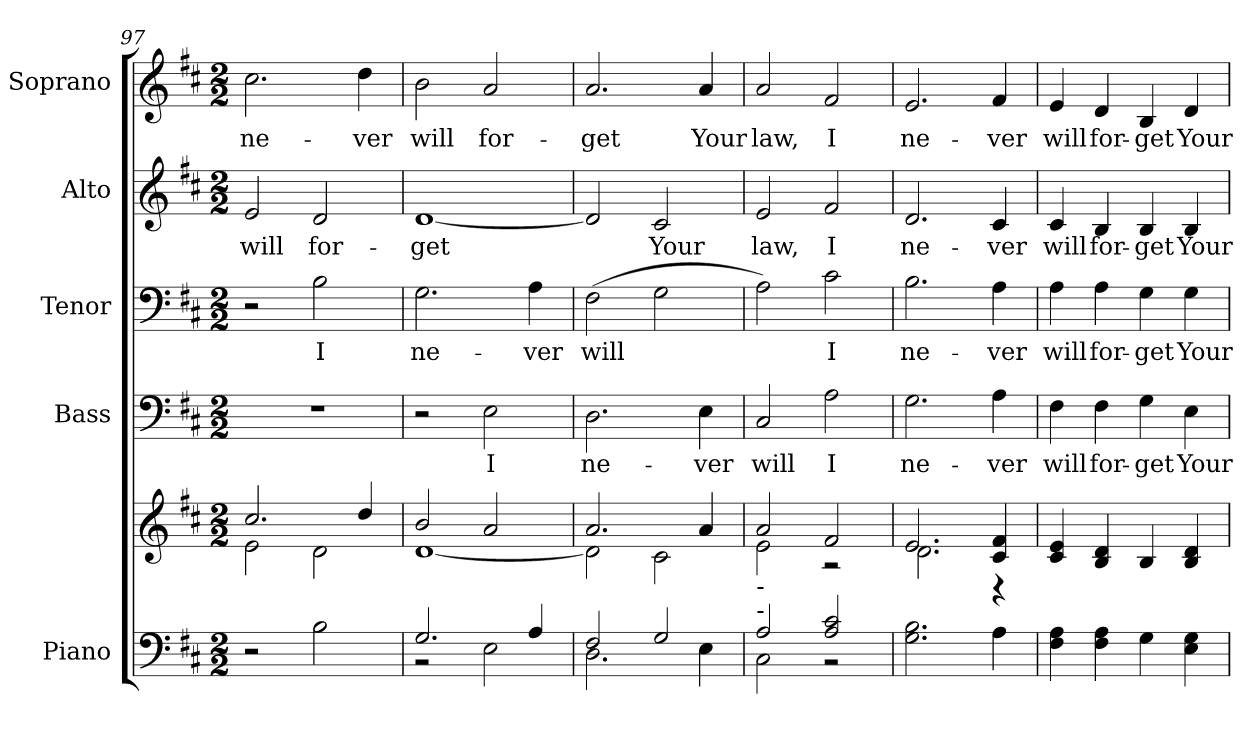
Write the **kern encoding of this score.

**kern	**kern	**kern	**text	**kern	**text	**kern	**text	**kern	**text
*part5	*part5	*part4	*part4	*part3	*part3	*part2	*part2	*part1	*part1
*staff6	*staff5	*staff4	*staff4	*staff3	*staff3	*staff2	*staff2	*staff1	*staff1
*I"Piano	*	*I"Bass	*	*I"Tenor	*	*I"Alto	*	*I"Soprano	*
*I'Pno.	*	*I'B.	*	*I'T.	*	*I'A.	*	*I'S.	*
*clefF4	*clefG2	*clefF4	*	*clefF4	*	*clefG2	*	*clefG2	*
*k[f#c#]	*k[f#c#]	*k[f#c#]	*	*k[f#c#]	*	*k[f#c#]	*	*k[f#c#]	*
*D:	*D:	*D:	*	*D:	*	*D:	*	*D:	*
*M2/2	*M2/2	*M2/2	*	*M2/2	*	*M2/2	*	*M2/2	*
=97	=97	=97	=97	=97	=97	=97	=97	=97	=97
*	*^	*	*	*	*	*	*	*	*
!	!	!	!	!	!	!	!	!LO:LY:b:color=#000000	!	!
!	!	!	!	!	!	!	!	!	!	!LO:LY:b:color=#000000
2r	2.cc#i/	2ei\	1r	.	2r	.	2ei/	will	2.cc#i\	ne-
!	!	!	!	!	!	!LO:LY:b:color=#000000	!	!	!	!
!	!	!	!	!	!	!	!	!LO:LY:b:color=#000000	!	!
2Bi\	.	2di\	.	.	2Bi\	I	2di/	for-	.	.
!	!	!	!	!	!	!	!	!	!	!LO:LY:b:color=#000000
.	4ddi/	.	.	.	.	.	.	.	4ddi\	-ver
=98	=98	=98	=98	=98	=98	=98	=98	=98	=98	=98
*^	*	*	*	*	*	*	*	*	*	*
!	!	!	!	!	!	!	!LO:LY:b:color=#000000	!	!	!	!
!	!	!	!	!	!	!	!	!	!LO:LY:b:color=#000000	!	!
!	!	!	!	!	!	!	!	!	!	!	!LO:LY:b:color=#000000
2.Gi/	2r	2bi/	[<1di	2r	.	2.Gi\	ne-	[<1di	-get	2bi\	will
!	!	!	!	!	!LO:LY:b:color=#000000	!	!	!	!	!	!
!	!	!	!	!	!	!	!	!	!	!	!LO:LY:b:color=#000000
.	2Ei\	2ai/	.	2Ei\	I	.	.	.	.	2ai/	for-
!	!	!	!	!	!	!	!LO:LY:b:color=#000000	!	!	!	!
4Ai/	.	.	.	.	.	4Ai\	-ver	.	.	.	.
=99	=99	=99	=99	=99	=99	=99	=99	=99	=99	=99	=99
!	!	!	!	!	!LO:LY:b:color=#000000	!	!	!	!	!	!
!	!	!	!	!	!	!	!LO:LY:b:color=#000000	!	!	!	!
!	!	!	!	!	!	!	!	!	!	!	!LO:LY:b:color=#000000
2F#i/	2.Di\	2.ai/	2di\]	2.Di\	ne-	(2F#i\	will	2di/]	.	2.ai/	-get
!	!	!	!	!	!	!	!	!	!LO:LY:b:color=#000000	!	!
2Gi/	.	.	2c#i\	.	.	2Gi\	.	2c#i/	Your	.	.
!	!	!	!	!	!LO:LY:b:color=#000000	!	!	!	!	!	!
!	!	!	!	!	!	!	!	!	!	!	!LO:LY:b:color=#000000
.	4Ei\	4ai/	.	4Ei\	-ver	.	.	.	.	4ai/	Your
=100	=100	=100	=100	=100	=100	=100	=100	=100	=100	=100	=100
!	!	!	!	!	!LO:LY:b:color=#000000	!	!	!	!	!	!
!	!	!	!	!	!	!	!	!	!LO:LY:b:color=#000000	!	!
!	!	!LO:TX:b:t=-	!	!	!	!	!	!	!	!	!
!LO:TX:a:t=-	!	!	!	!	!	!	!	!	!	!	!
!	!	!	!	!	!	!	!	!	!	!	!LO:LY:b:color=#000000
2Ai/	2C#i\	2ai/	2ei\	2C#i/	will	2Ai\)	.	2ei/	law,	2ai/	law,
!	!	!	!	!	!LO:LY:b:color=#000000	!	!	!	!	!	!
!	!	!	!	!	!	!	!LO:LY:b:color=#000000	!	!	!	!
!	!	!	!	!	!	!	!	!	!LO:LY:b:color=#000000	!	!
!	!	!	!	!	!	!	!	!	!	!	!LO:LY:b:color=#000000
2Ai/ 2c#i	2r	2f#i/	2r	2Ai\	I	2c#i\	I	2f#i/	I	2f#i/	I
*v	*v	*	*	*	*	*	*	*	*	*	*
=101	=101	=101	=101	=101	=101	=101	=101	=101	=101	=101
*^	*	*	*	*	*	*	*	*	*	*
!	!	!	!	!	!LO:LY:b:color=#000000	!	!	!	!	!	!
*v	*v	*	*	*	*	*	*	*	*	*	*
*^	*	*	*	*	*	*	*	*	*	*
!	!	!	!	!	!	!	!LO:LY:b:color=#000000	!	!	!	!
*v	*v	*	*	*	*	*	*	*	*	*	*
*^	*	*	*	*	*	*	*	*	*	*
!	!	!	!	!	!	!	!	!	!LO:LY:b:color=#000000	!	!
*v	*v	*	*	*	*	*	*	*	*	*	*
*^	*	*	*	*	*	*	*	*	*	*
!	!	!	!	!	!	!	!	!	!	!	!LO:LY:b:color=#000000
*v	*v	*	*	*	*	*	*	*	*	*	*
2.Gi\ 2.Bi	2.ei/	2.di\	2.Gi\	ne-	2.Bi\	ne-	2.di/	ne-	2.ei/	ne-
!	!	!	!	!LO:LY:b:color=#000000	!	!	!	!	!	!
!	!	!	!	!	!	!LO:LY:b:color=#000000	!	!	!	!
!	!	!	!	!	!	!	!	!LO:LY:b:color=#000000	!	!
!	!	!	!	!	!	!	!	!	!	!LO:LY:b:color=#000000
4Ai\	4c#i/ 4f#i	4r	4Ai\	-ver	4Ai\	-ver	4c#i/	-ver	4f#i/	-ver
*	*v	*v	*	*	*	*	*	*	*	*
!!LO:PB:g=z
=102	=102	=102	=102	=102	=102	=102	=102	=102	=102
*	*^	*	*	*	*	*	*	*	*
!	!	!	!	!LO:LY:b:color=#000000	!	!	!	!	!	!
*	*v	*v	*	*	*	*	*	*	*	*
*	*^	*	*	*	*	*	*	*	*
!	!	!	!	!	!	!LO:LY:b:color=#000000	!	!	!	!
*	*v	*v	*	*	*	*	*	*	*	*
*	*^	*	*	*	*	*	*	*	*
!	!	!	!	!	!	!	!	!LO:LY:b:color=#000000	!	!
*	*v	*v	*	*	*	*	*	*	*	*
*	*^	*	*	*	*	*	*	*	*
!	!	!	!	!	!	!	!	!	!	!LO:LY:b:color=#000000
*	*v	*v	*	*	*	*	*	*	*	*
4F#i\ 4Ai	4c#i/ 4ei	4F#i\	will	4Ai\	will	4c#i/	will	4ei/	will
!	!	!	!LO:LY:b:color=#000000	!	!	!	!	!	!
!	!	!	!	!	!LO:LY:b:color=#000000	!	!	!	!
!	!	!	!	!	!	!	!LO:LY:b:color=#000000	!	!
!	!	!	!	!	!	!	!	!	!LO:LY:b:color=#000000
4F#i\ 4Ai	4Bi/ 4di	4F#i\	for-	4Ai\	for-	4Bi/	for-	4di/	for-
!	!	!	!LO:LY:b:color=#000000	!	!	!	!	!	!
!	!	!	!	!	!LO:LY:b:color=#000000	!	!	!	!
!	!	!	!	!	!	!	!LO:LY:b:color=#000000	!	!
!	!	!	!	!	!	!	!	!	!LO:LY:b:color=#000000
4Gi\	4Bi/	4Gi\	-get	4Gi\	-get	4Bi/	-get	4Bi/	-get
!	!	!	!LO:LY:b:color=#000000	!	!	!	!	!	!
!	!	!	!	!	!LO:LY:b:color=#000000	!	!	!	!
!	!	!	!	!	!	!	!LO:LY:b:color=#000000	!	!
!	!	!	!	!	!	!	!	!	!LO:LY:b:color=#000000
4Ei\ 4Gi	4Bi/ 4di	4Ei\	Your	4Gi\	Your	4Bi/	Your	4di/	Your
=	=	=	=	=	=	=	=	=	=
*-	*-	*-	*-	*-	*-	*-	*-	*-	*-
